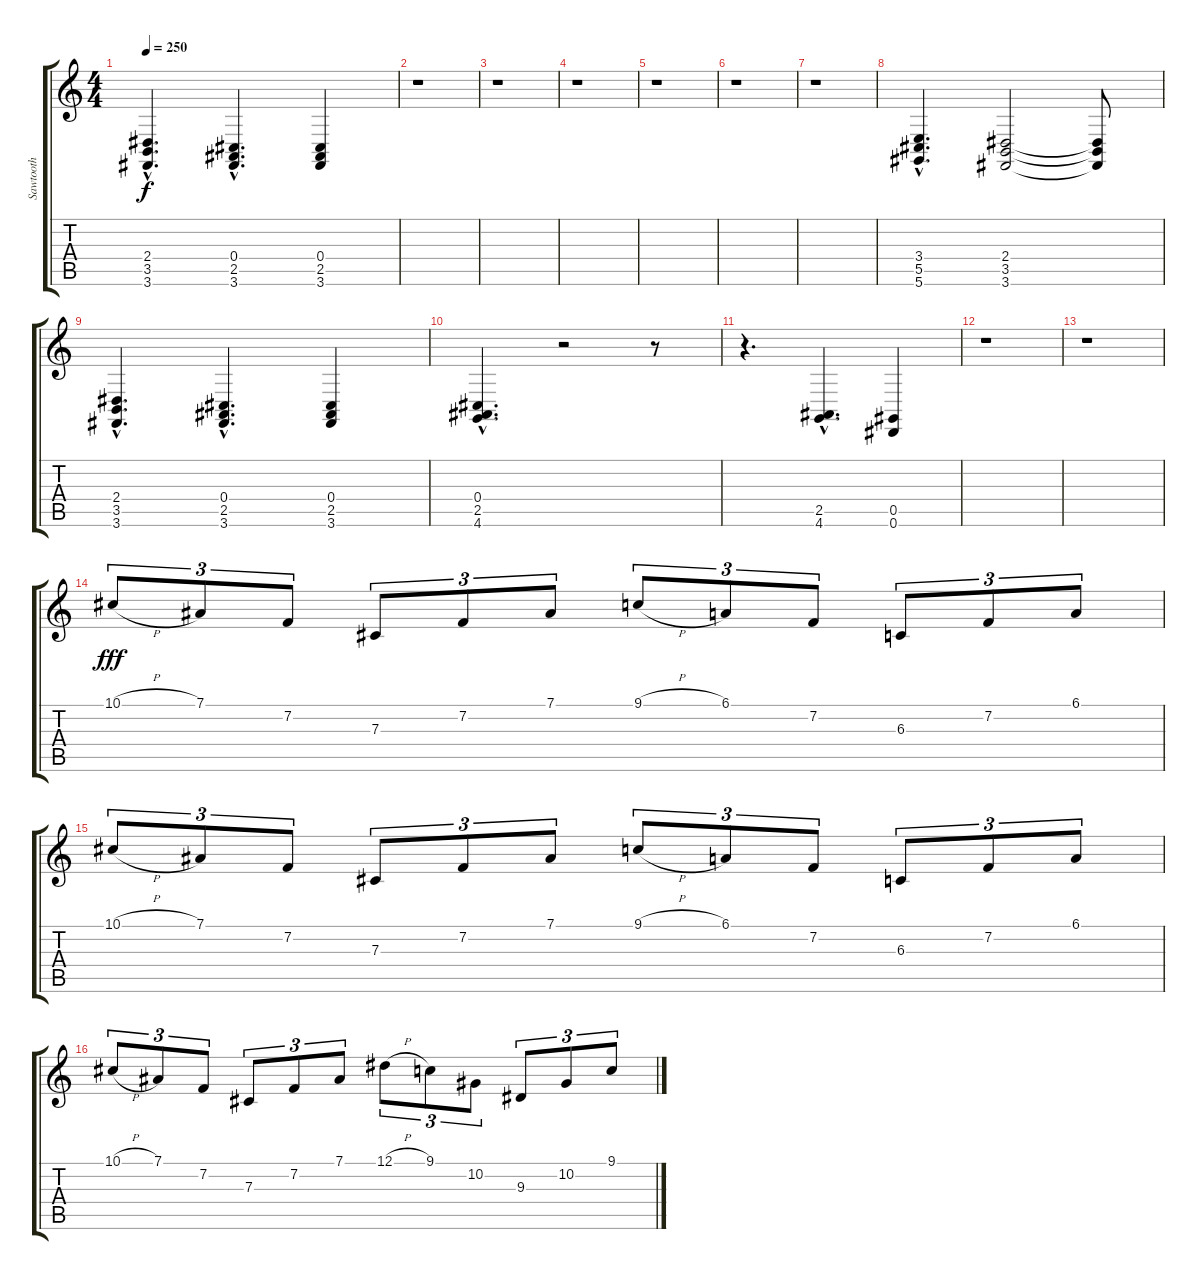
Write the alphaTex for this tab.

\track ("Sawtooth" "Sawtooth") {instrument lead2sawtooth}
\staff {score tabs}
\tuning (Eb4 Bb3 Gb3 Db3 Ab2 Eb2) {hide}
\ts (4 4)
\tempo 250
\clef g2
\ks c
(2.4{hac} 3.5{hac} 3.6{hac}).4{d dy f} (0.4{hac} 2.5{hac} 3.6{hac}).4{d} (0.4 2.5 3.6).4 |
r.1 |
r.1 |
r.1 |
r.1 |
r.1 |
r.1 |
(3.4{hac} 5.5{hac} 5.6{hac}).4{d} (2.4 3.5 3.6).2 (2.4{t} 3.5{t} 3.6{t}).8 |
(2.4{hac} 3.5{hac} 3.6{hac}).4{d} (0.4{hac} 2.5{hac} 3.6{hac}).4{d} (0.4 2.5 3.6).4 |
(0.4{hac} 2.5{hac} 4.6{hac}).4{d} r.2 r.8 |
r.4{d} (2.5{hac} 4.6{hac}).4{d} (0.5 0.6).4 |
r.1 |
r.1 |
10.1{h}.8{tu (3 2) dy fff} 7.1.8{tu (3 2)} 7.2.8{tu (3 2)} 7.3.8{tu (3 2)} 7.2.8{tu (3 2)} 7.1.8{tu (3 2)} 9.1{h}.8{tu (3 2)} 6.1.8{tu (3 2)} 7.2.8{tu (3 2)} 6.3.8{tu (3 2)} 7.2.8{tu (3 2)} 6.1.8{tu (3 2)} |
10.1{h}.8{tu (3 2)} 7.1.8{tu (3 2)} 7.2.8{tu (3 2)} 7.3.8{tu (3 2)} 7.2.8{tu (3 2)} 7.1.8{tu (3 2)} 9.1{h}.8{tu (3 2)} 6.1.8{tu (3 2)} 7.2.8{tu (3 2)} 6.3.8{tu (3 2)} 7.2.8{tu (3 2)} 6.1.8{tu (3 2)} |
10.1{h}.8{tu (3 2)} 7.1.8{tu (3 2)} 7.2.8{tu (3 2)} 7.3.8{tu (3 2)} 7.2.8{tu (3 2)} 7.1.8{tu (3 2)} 12.1{h}.8{tu (3 2)} 9.1.8{tu (3 2)} 10.2.8{tu (3 2)} 9.3.8{tu (3 2)} 10.2.8{tu (3 2)} 9.1.8{tu (3 2)}
